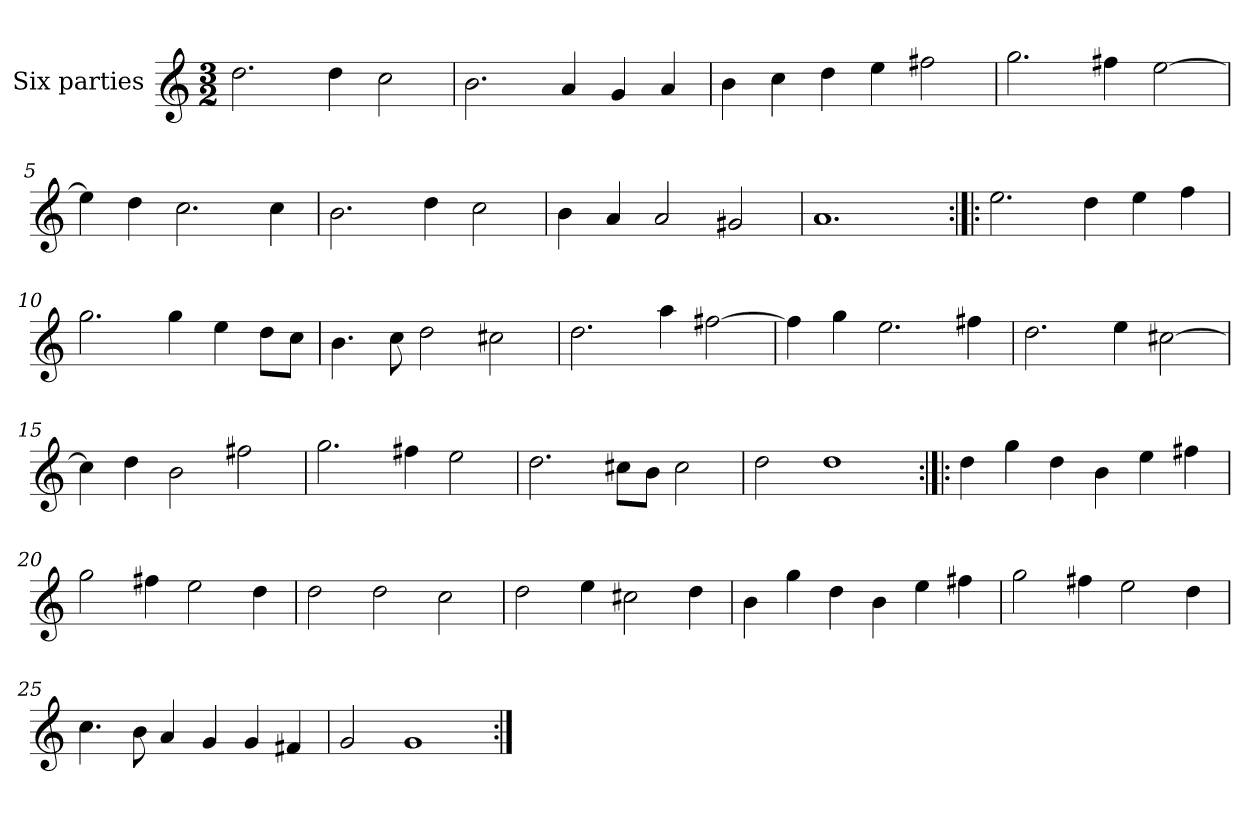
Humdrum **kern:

**kern
*part1
*staff1
*I"Six parties
*clefG2
*k[]
*M3/2
*MM180
=1
2.dd\
4dd\
2cc\
=2
2.b\
4a/
4g/
4a/
=3
4b\
4cc\
4dd\
4ee\
2ff#X\
=4
2.gg\
4ff#X\
[2ee\
=5
4ee\]
4dd\
2.cc\
4cc\
=6
2.b\
4dd\
2cc\
=7
4b\
4a/
2a/
2g#X/
=8
1.a
=9:|!|:
2.ee\
4dd\
4ee\
4ff\
=10
2.gg\
4gg\
4ee\
8dd\L
8cc\J
=11
4.b\
8cc\
2dd\
2cc#X\
=12
2.dd\
4aa\
[2ff#X\
=13
4ff#\]
4gg\
2.ee\
4ff#X\
=14
2.dd\
4ee\
[2cc#X\
=15
4cc#\]
4dd\
2b\
2ff#X\
=16
2.gg\
4ff#X\
2ee\
=17
2.dd\
8cc#X\L
8b\J
2cc#\
=18
2dd\
1dd
=19:|!|:
4dd\
4gg\
4dd\
4b\
4ee\
4ff#X\
=20
2gg\
4ff#X\
2ee\
4dd\
=21
2dd\
2dd\
2cc\
=22
2dd\
4ee\
2cc#X\
4dd\
=23
4b\
4gg\
4dd\
4b\
4ee\
4ff#X\
=24
2gg\
4ff#X\
2ee\
4dd\
=25
4.cc\
8b\
4a/
4g/
4g/
4f#X/
=26
2g/
1g
=:|!
*-
